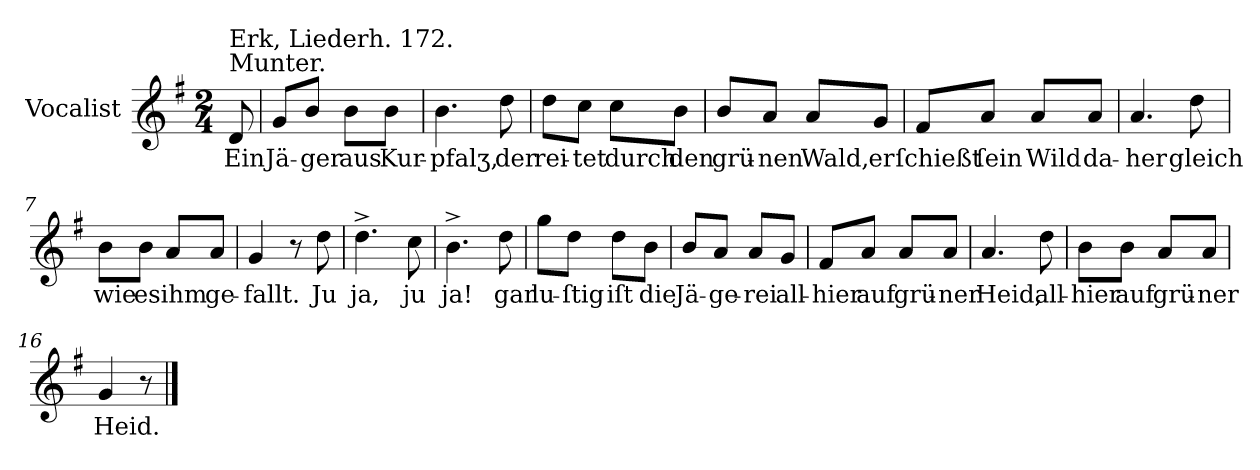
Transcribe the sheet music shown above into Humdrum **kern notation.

**kern	**text
*part1	*part1
*staff1	*staff1
*I"Vocalist	*
*k[f#]	*
*G:	*
*M2/4	*
=	=
!LO:TX:a:t=Munter.	!
!LO:TX:a:t=Erk, Liederh. 172.	!
8d	Ein
=1	=1
8gL	Jä-
8bJ	-ger
8bL	aus
8bJ	Kur-
=2	=2
4.b	-pfalʒ,
8dd	der
=3	=3
8ddL	rei-
8ccJ	-tet
8ccL	durch
8bJ	den
=4	=4
8bL	grü-
8aJ	-nen
8aL	Wald,
8gJ	er
=5	=5
8f#L	ſchießt
8aJ	ſein
8aL	Wild
8aJ	da-
=6	=6
4.a	-her
8dd	gleich
=7	=7
8bL	wie
8bJ	es
8aL	ihm
8aJ	ge-
=8	=8
4g	-fallt.
8r	.
8dd	Ju
=9	=9
4.dd^	ja,
8cc	ju
=10	=10
4.b^	ja!
8dd	gar
=11	=11
8ggL	lu-
8ddJ	-ſtig
8ddL	iſt
8bJ	die
=12	=12
8bL	Jä-
8aJ	-ge-
8aL	-rei
8gJ	all-
=13	=13
8f#L	-hier
8aJ	auf
8aL	grü-
8aJ	-ner
=14	=14
4.a	Heid,
8dd	all-
=15	=15
8bL	-hier
8bJ	auf
8aL	grü-
8aJ	-ner
=16	=16
4g	Heid.
8r	.
==	==
*-	*-
